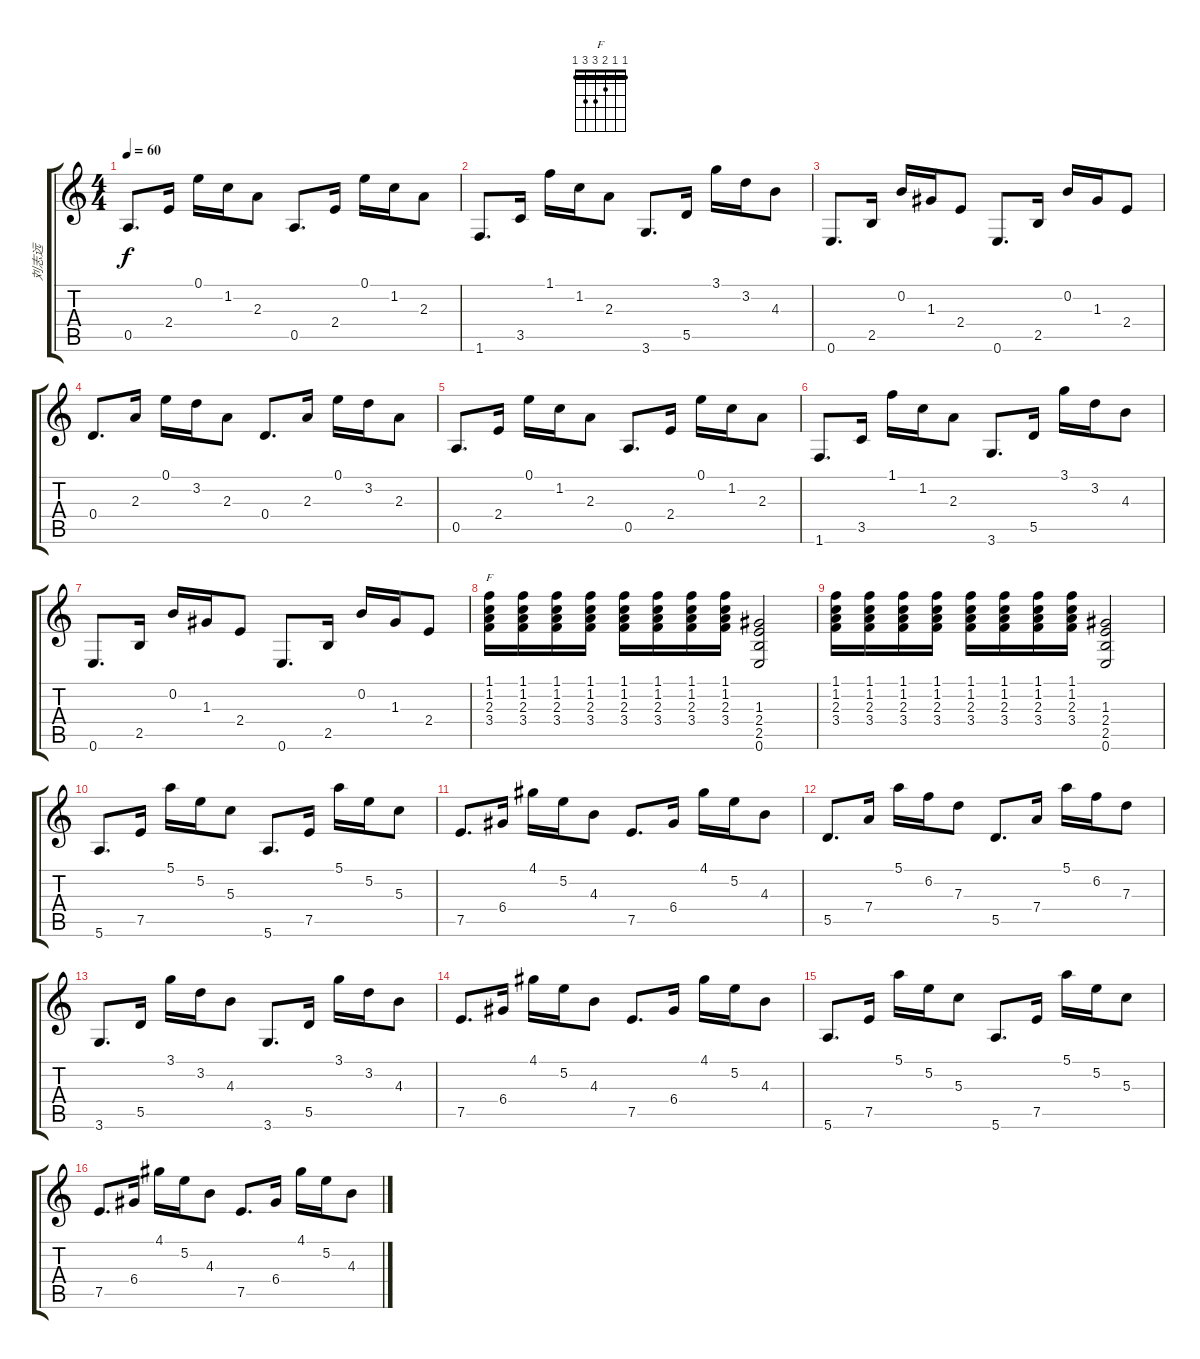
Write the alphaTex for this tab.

\track ("刘志远" "刘志远") {instrument distortionguitar}
\staff {score tabs}
\tuning (E4 B3 G3 D3 A2 E2) {hide}
\chord ("F" 1 1 2 3 3 1) {barre 1}
\ts (4 4)
\tempo 60
\clef g2
\ks c
0.5.8{d dy f} 2.4.16 0.1.16 1.2.16 2.3.8 0.5.8{d} 2.4.16 0.1.16 1.2.16 2.3.8 |
1.6.8{d} 3.5.16 1.1.16 1.2.16 2.3.8 3.6.8{d} 5.5.16 3.1.16 3.2.16 4.3.8 |
0.6.8{d} 2.5.16 0.2.16 1.3.16 2.4.8 0.6.8{d} 2.5.16 0.2.16 1.3.16 2.4.8 |
0.4.8{d} 2.3.16 0.1.16 3.2.16 2.3.8 0.4.8{d} 2.3.16 0.1.16 3.2.16 2.3.8 |
0.5.8{d} 2.4.16 0.1.16 1.2.16 2.3.8 0.5.8{d} 2.4.16 0.1.16 1.2.16 2.3.8 |
1.6.8{d} 3.5.16 1.1.16 1.2.16 2.3.8 3.6.8{d} 5.5.16 3.1.16 3.2.16 4.3.8 |
0.6.8{d} 2.5.16 0.2.16 1.3.16 2.4.8 0.6.8{d} 2.5.16 0.2.16 1.3.16 2.4.8 |
(1.1 1.2 2.3 3.4).16{ch "F"} (1.1 1.2 2.3 3.4).16 (1.1 1.2 2.3 3.4).16 (1.1 1.2 2.3 3.4).16 (1.1 1.2 2.3 3.4).16 (1.1 1.2 2.3 3.4).16 (1.1 1.2 2.3 3.4).16 (1.1 1.2 2.3 3.4).16 (1.3 2.4 2.5 0.6).2 |
(1.1 1.2 2.3 3.4).16 (1.1 1.2 2.3 3.4).16 (1.1 1.2 2.3 3.4).16 (1.1 1.2 2.3 3.4).16 (1.1 1.2 2.3 3.4).16 (1.1 1.2 2.3 3.4).16 (1.1 1.2 2.3 3.4).16 (1.1 1.2 2.3 3.4).16 (1.3 2.4 2.5 0.6).2 |
5.6.8{d} 7.5.16 5.1.16 5.2.16 5.3.8 5.6.8{d} 7.5.16 5.1.16 5.2.16 5.3.8 |
7.5.8{d} 6.4.16 4.1.16 5.2.16 4.3.8 7.5.8{d} 6.4.16 4.1.16 5.2.16 4.3.8 |
5.5.8{d} 7.4.16 5.1.16 6.2.16 7.3.8 5.5.8{d} 7.4.16 5.1.16 6.2.16 7.3.8 |
3.6.8{d} 5.5.16 3.1.16 3.2.16 4.3.8 3.6.8{d} 5.5.16 3.1.16 3.2.16 4.3.8 |
7.5.8{d} 6.4.16 4.1.16 5.2.16 4.3.8 7.5.8{d} 6.4.16 4.1.16 5.2.16 4.3.8 |
5.6.8{d} 7.5.16 5.1.16 5.2.16 5.3.8 5.6.8{d} 7.5.16 5.1.16 5.2.16 5.3.8 |
7.5.8{d} 6.4.16 4.1.16 5.2.16 4.3.8 7.5.8{d} 6.4.16 4.1.16 5.2.16 4.3.8
